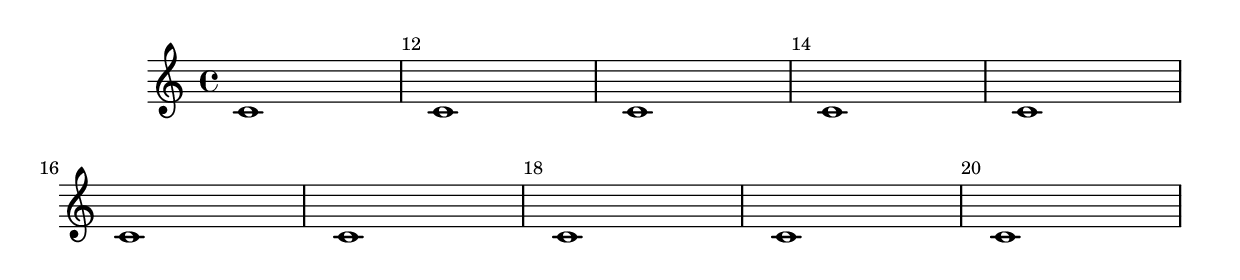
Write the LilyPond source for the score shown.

%% DO NOT EDIT this file manually; it is automatically
%% generated from LSR http://lsr.dsi.unimi.it
%% Make any changes in LSR itself, or in Documentation/snippets/new/ ,
%% and then run scripts/auxiliar/makelsr.py
%%
%% This file is in the public domain.
\version "2.14.0"

\header {
  lsrtags = "rhythms"

%% Translation of GIT committish: 59caa3adce63114ca7972d18f95d4aadc528ec3d
  texidoces = "

Se pueden imprimir los números de compás a intervalos regulares
mediante el establecimiento de la propiedad
@code{barNumberVisibility}.  Aquí los números de compás se
imprimen a cada dos compases excepto al final de la línea.

"

  doctitlees = "Imprimir números de compás a intervalos regulares"



%% Translation of GIT committish: 0a868be38a775ecb1ef935b079000cebbc64de40
  texidocde = "
Taktnummern können in regelmäßigen Intervallen gesetzt werden, indem
man die Eigenschaft @code{barNumberVisibility} definiert.  In diesem
Beispiel werden die Taktnummern jeden zweiten Takt gesetzt, außer
am Ende einer Zeile.

"
  doctitlede = "Setzen der Taktnummern in regelmäßigen Intervallen"



%% Translation of GIT committish: 374d57cf9b68ddf32a95409ce08ba75816900f6b
  texidocfr = "
Vous pouvez imprimer un numéro de mesure à intervalle régulier plutôt
qu'en tête de chaque ligne seulement, en recourrant à la propriété
@code{barNumberVisibility}.  Voici comment afficher le numéro toutes les
deux mesures sauf en fin de ligne.

"
  doctitlefr = "Imprimer les numéros de mesure à intervalle régulier"

  texidoc = "
Bar numbers can be printed at regular intervals by setting the property
@code{barNumberVisibility}. Here the bar numbers are printed every two
measures except at the end of the line.

"
  doctitle = "Printing bar numbers at regular intervals"
} % begin verbatim

\relative c' {
  \override Score.BarNumber #'break-visibility = #end-of-line-invisible
  \set Score.currentBarNumber = #11
  % Permit first bar number to be printed
  \bar ""
  % Print a bar number every second measure
  \set Score.barNumberVisibility = #(every-nth-bar-number-visible 2)
  c1 | c | c | c | c
  \break
  c1 | c | c | c | c
}

